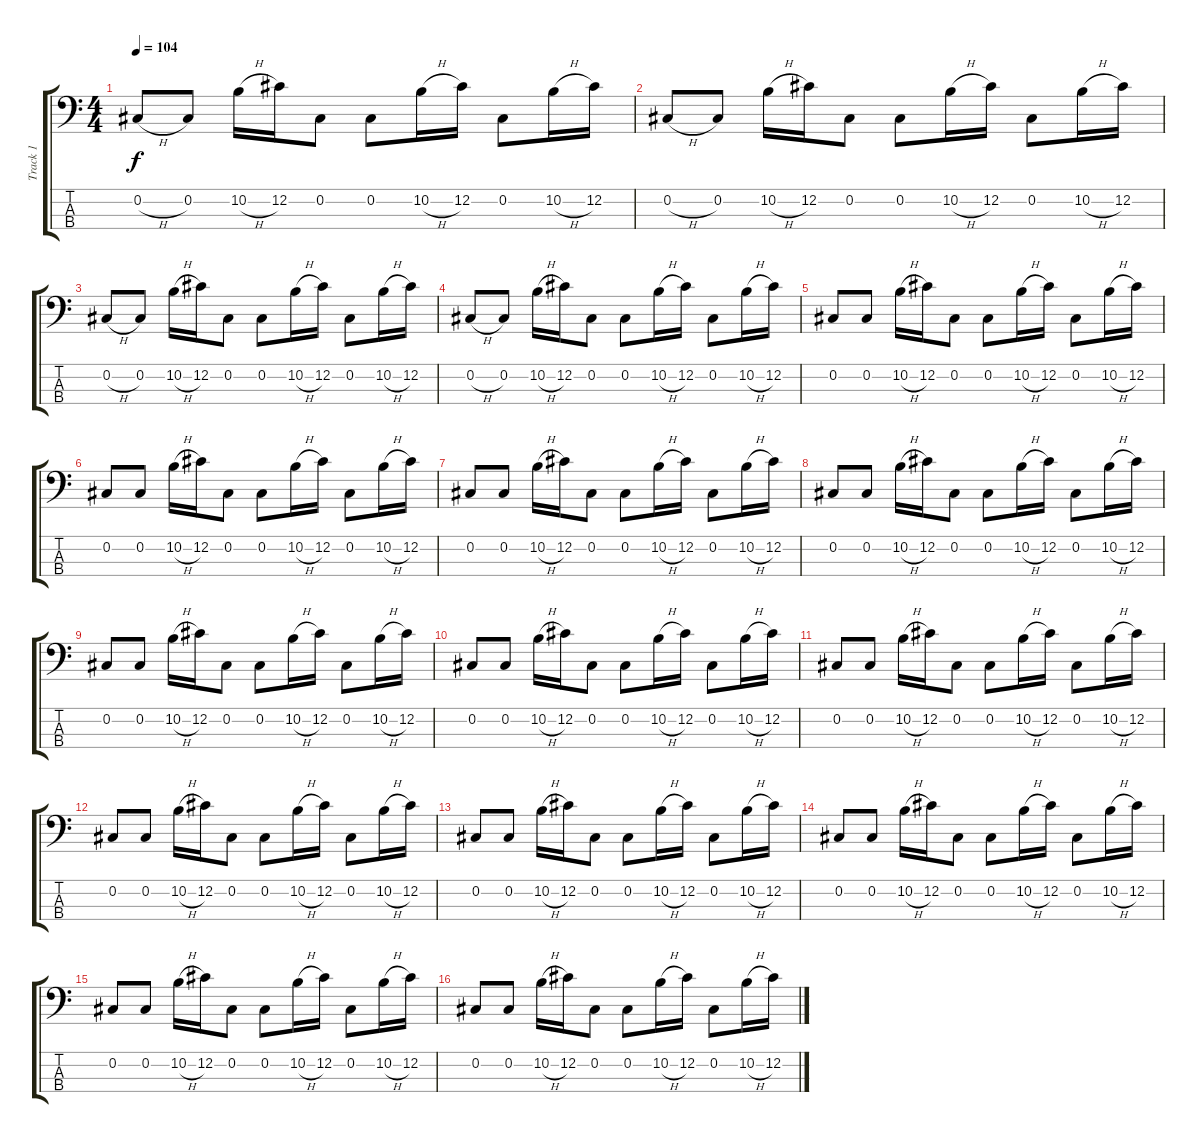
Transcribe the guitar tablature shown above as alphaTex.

\track ("Track 1" "Track 1") {instrument electricbassfinger}
\staff {score tabs}
\tuning (Gb2 Db2 Ab1 Db1) {hide}
\ts (4 4)
\tempo 104
\clef f4
\ks c
0.2{h}.8{dy f} 0.2.8 10.2{h}.16 12.2.16 0.2.8 0.2.8 10.2{h}.16 12.2.16 0.2.8 10.2{h}.16 12.2.16 |
0.2{h}.8 0.2.8 10.2{h}.16 12.2.16 0.2.8 0.2.8 10.2{h}.16 12.2.16 0.2.8 10.2{h}.16 12.2.16 |
0.2{h}.8 0.2.8 10.2{h}.16 12.2.16 0.2.8 0.2.8 10.2{h}.16 12.2.16 0.2.8 10.2{h}.16 12.2.16 |
0.2{h}.8 0.2.8 10.2{h}.16 12.2.16 0.2.8 0.2.8 10.2{h}.16 12.2.16 0.2.8 10.2{h}.16 12.2.16 |
0.2.8 0.2.8 10.2{h}.16 12.2.16 0.2.8 0.2.8 10.2{h}.16 12.2.16 0.2.8 10.2{h}.16 12.2.16 |
0.2.8 0.2.8 10.2{h}.16 12.2.16 0.2.8 0.2.8 10.2{h}.16 12.2.16 0.2.8 10.2{h}.16 12.2.16 |
0.2.8 0.2.8 10.2{h}.16 12.2.16 0.2.8 0.2.8 10.2{h}.16 12.2.16 0.2.8 10.2{h}.16 12.2.16 |
0.2.8 0.2.8 10.2{h}.16 12.2.16 0.2.8 0.2.8 10.2{h}.16 12.2.16 0.2.8 10.2{h}.16 12.2.16 |
0.2.8 0.2.8 10.2{h}.16 12.2.16 0.2.8 0.2.8 10.2{h}.16 12.2.16 0.2.8 10.2{h}.16 12.2.16 |
0.2.8 0.2.8 10.2{h}.16 12.2.16 0.2.8 0.2.8 10.2{h}.16 12.2.16 0.2.8 10.2{h}.16 12.2.16 |
0.2.8 0.2.8 10.2{h}.16 12.2.16 0.2.8 0.2.8 10.2{h}.16 12.2.16 0.2.8 10.2{h}.16 12.2.16 |
0.2.8 0.2.8 10.2{h}.16 12.2.16 0.2.8 0.2.8 10.2{h}.16 12.2.16 0.2.8 10.2{h}.16 12.2.16 |
0.2.8 0.2.8 10.2{h}.16 12.2.16 0.2.8 0.2.8 10.2{h}.16 12.2.16 0.2.8 10.2{h}.16 12.2.16 |
0.2.8 0.2.8 10.2{h}.16 12.2.16 0.2.8 0.2.8 10.2{h}.16 12.2.16 0.2.8 10.2{h}.16 12.2.16 |
0.2.8 0.2.8 10.2{h}.16 12.2.16 0.2.8 0.2.8 10.2{h}.16 12.2.16 0.2.8 10.2{h}.16 12.2.16 |
0.2.8 0.2.8 10.2{h}.16 12.2.16 0.2.8 0.2.8 10.2{h}.16 12.2.16 0.2.8 10.2{h}.16 12.2.16
